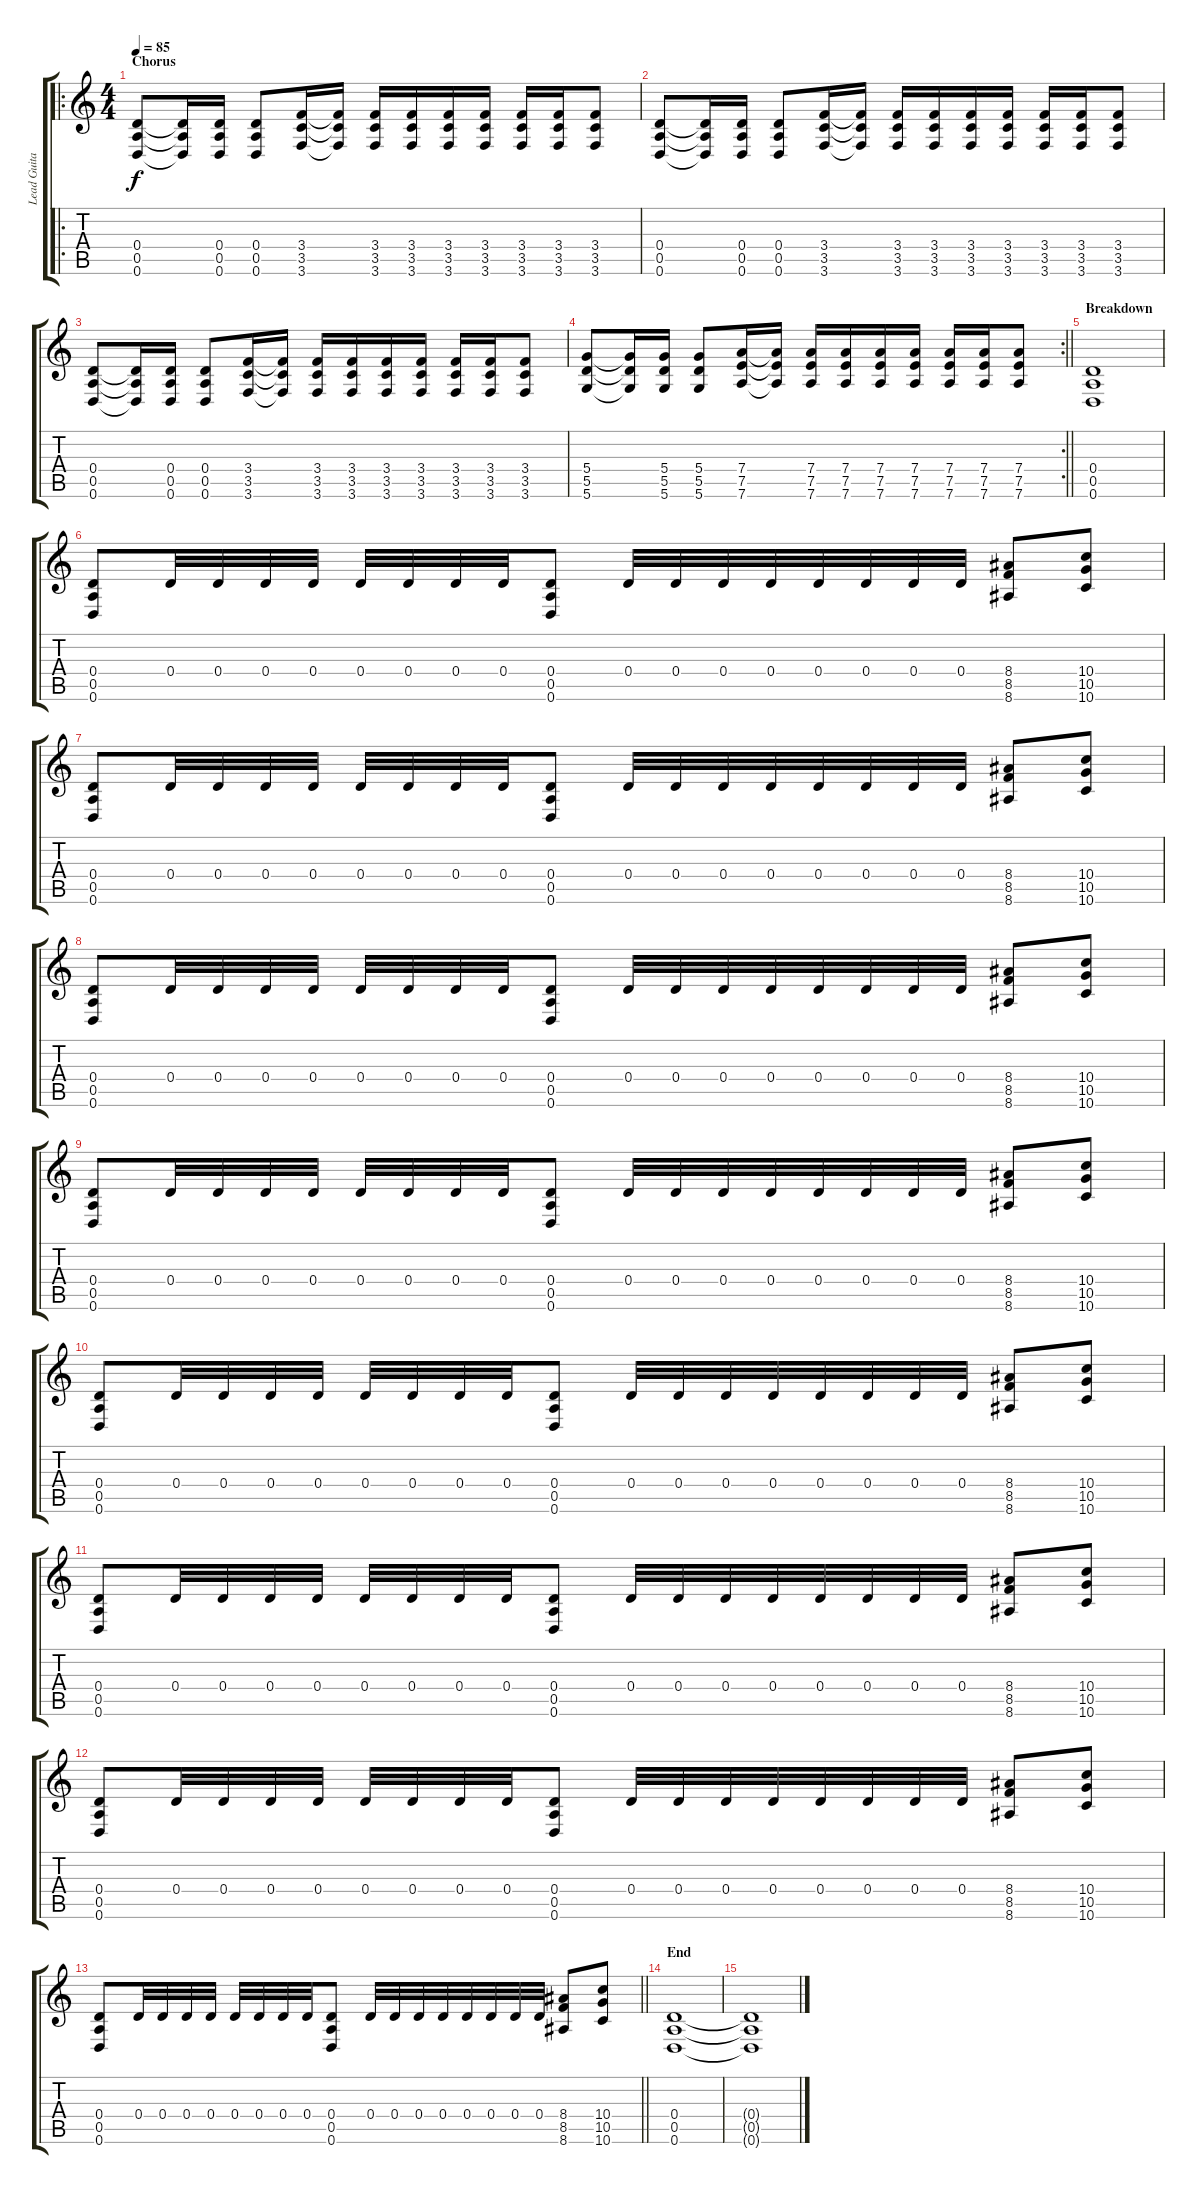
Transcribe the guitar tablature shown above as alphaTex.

\track ("Lead Guitar" "Lead Guita") {instrument distortionguitar}
\staff {score tabs}
\tuning (E4 B3 G3 D3 A2 D2) {hide}
\ro
\ts (4 4)
\section ("" "Chorus")
\tempo 85
\clef g2
\ks c
(0.4 0.5 0.6).8{dy f} (0.4{t} 0.5{t} 0.6{t}).16 (0.4 0.5 0.6).16 (0.4 0.5 0.6).8 (3.4 3.5 3.6).16 (3.4{t} 3.5{t} 3.6{t}).16 (3.4 3.5 3.6).16 (3.4 3.5 3.6).16 (3.4 3.5 3.6).16 (3.4 3.5 3.6).16 (3.4 3.5 3.6).16 (3.4 3.5 3.6).16 (3.4 3.5 3.6).8 |
(0.4 0.5 0.6).8 (0.4{t} 0.5{t} 0.6{t}).16 (0.4 0.5 0.6).16 (0.4 0.5 0.6).8 (3.4 3.5 3.6).16 (3.4{t} 3.5{t} 3.6{t}).16 (3.4 3.5 3.6).16 (3.4 3.5 3.6).16 (3.4 3.5 3.6).16 (3.4 3.5 3.6).16 (3.4 3.5 3.6).16 (3.4 3.5 3.6).16 (3.4 3.5 3.6).8 |
(0.4 0.5 0.6).8 (0.4{t} 0.5{t} 0.6{t}).16 (0.4 0.5 0.6).16 (0.4 0.5 0.6).8 (3.4 3.5 3.6).16 (3.4{t} 3.5{t} 3.6{t}).16 (3.4 3.5 3.6).16 (3.4 3.5 3.6).16 (3.4 3.5 3.6).16 (3.4 3.5 3.6).16 (3.4 3.5 3.6).16 (3.4 3.5 3.6).16 (3.4 3.5 3.6).8 |
\rc 2
\barLineRight lightlight
(5.4 5.5 5.6).8 (5.4{t} 5.5{t} 5.6{t}).16 (5.4 5.5 5.6).16 (5.4 5.5 5.6).8 (7.4 7.5 7.6).16 (7.4{t} 7.5{t} 7.6{t}).16 (7.4 7.5 7.6).16 (7.4 7.5 7.6).16 (7.4 7.5 7.6).16 (7.4 7.5 7.6).16 (7.4 7.5 7.6).16 (7.4 7.5 7.6).16 (7.4 7.5 7.6).8 |
\section ("" "Breakdown")
(0.4 0.5 0.6).1 |
(0.4 0.5 0.6).8 0.4.32 0.4.32 0.4.32 0.4.32 0.4.32 0.4.32 0.4.32 0.4.32 (0.4 0.5 0.6).8 0.4.32 0.4.32 0.4.32 0.4.32 0.4.32 0.4.32 0.4.32 0.4.32 (8.4 8.5 8.6).8 (10.4 10.5 10.6).8 |
(0.4 0.5 0.6).8 0.4.32 0.4.32 0.4.32 0.4.32 0.4.32 0.4.32 0.4.32 0.4.32 (0.4 0.5 0.6).8 0.4.32 0.4.32 0.4.32 0.4.32 0.4.32 0.4.32 0.4.32 0.4.32 (8.4 8.5 8.6).8 (10.4 10.5 10.6).8 |
(0.4 0.5 0.6).8 0.4.32 0.4.32 0.4.32 0.4.32 0.4.32 0.4.32 0.4.32 0.4.32 (0.4 0.5 0.6).8 0.4.32 0.4.32 0.4.32 0.4.32 0.4.32 0.4.32 0.4.32 0.4.32 (8.4 8.5 8.6).8 (10.4 10.5 10.6).8 |
(0.4 0.5 0.6).8 0.4.32 0.4.32 0.4.32 0.4.32 0.4.32 0.4.32 0.4.32 0.4.32 (0.4 0.5 0.6).8 0.4.32 0.4.32 0.4.32 0.4.32 0.4.32 0.4.32 0.4.32 0.4.32 (8.4 8.5 8.6).8 (10.4 10.5 10.6).8 |
(0.4 0.5 0.6).8 0.4.32 0.4.32 0.4.32 0.4.32 0.4.32 0.4.32 0.4.32 0.4.32 (0.4 0.5 0.6).8 0.4.32 0.4.32 0.4.32 0.4.32 0.4.32 0.4.32 0.4.32 0.4.32 (8.4 8.5 8.6).8 (10.4 10.5 10.6).8 |
(0.4 0.5 0.6).8 0.4.32 0.4.32 0.4.32 0.4.32 0.4.32 0.4.32 0.4.32 0.4.32 (0.4 0.5 0.6).8 0.4.32 0.4.32 0.4.32 0.4.32 0.4.32 0.4.32 0.4.32 0.4.32 (8.4 8.5 8.6).8 (10.4 10.5 10.6).8 |
(0.4 0.5 0.6).8 0.4.32 0.4.32 0.4.32 0.4.32 0.4.32 0.4.32 0.4.32 0.4.32 (0.4 0.5 0.6).8 0.4.32 0.4.32 0.4.32 0.4.32 0.4.32 0.4.32 0.4.32 0.4.32 (8.4 8.5 8.6).8 (10.4 10.5 10.6).8 |
\barLineRight lightlight
(0.4 0.5 0.6).8 0.4.32 0.4.32 0.4.32 0.4.32 0.4.32 0.4.32 0.4.32 0.4.32 (0.4 0.5 0.6).8 0.4.32 0.4.32 0.4.32 0.4.32 0.4.32 0.4.32 0.4.32 0.4.32 (8.4 8.5 8.6).8 (10.4 10.5 10.6).8 |
\section ("" "End")
(0.4 0.5 0.6).1 |
(0.4{t} 0.5{t} 0.6{t}).1
